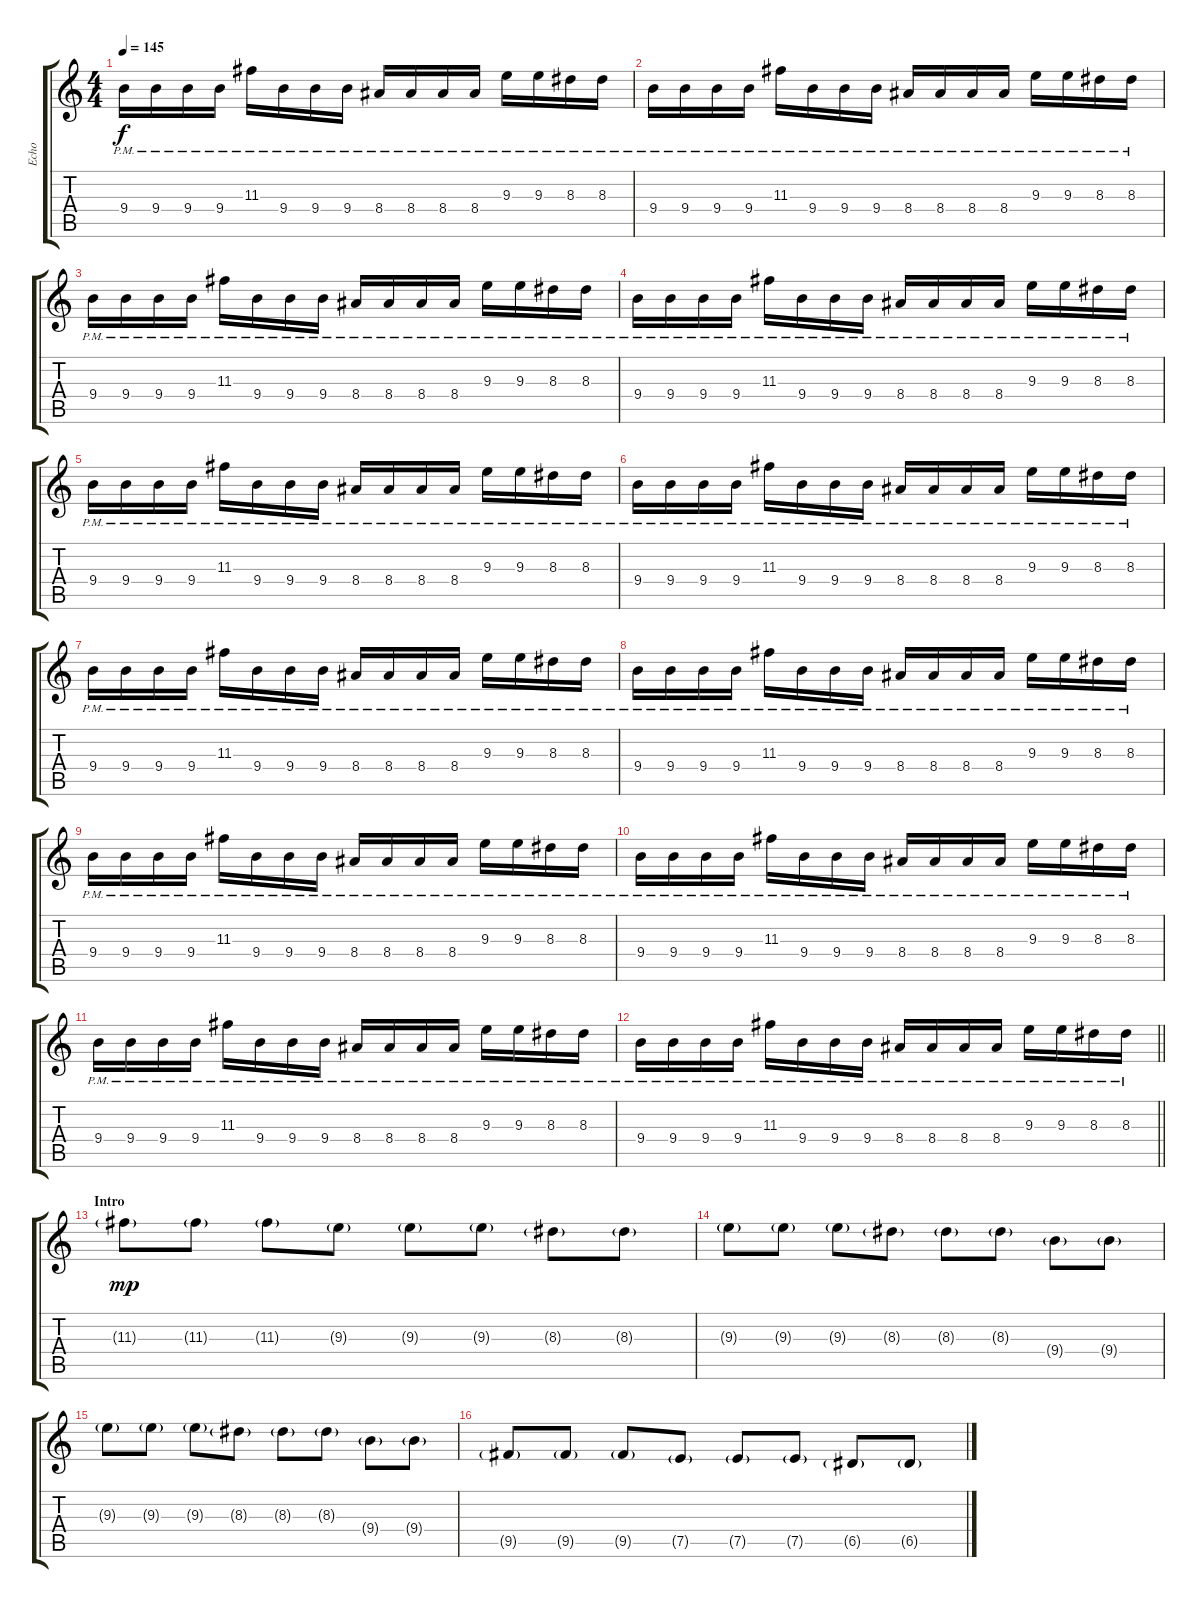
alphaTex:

\track ("Echo" "Echo") {instrument overdrivenguitar}
\staff {score tabs}
\tuning (E4 B3 G3 D3 A2 E2) {hide}
\ts (4 4)
\tempo 145
\clef g2
\ks c
9.4{pm}.16{dy f} 9.4{pm}.16 9.4{pm}.16 9.4{pm}.16 11.3{pm}.16 9.4{pm}.16 9.4{pm}.16 9.4{pm}.16 8.4{pm}.16 8.4{pm}.16 8.4{pm}.16 8.4{pm}.16 9.3{pm}.16 9.3{pm}.16 8.3{pm}.16 8.3{pm}.16 |
9.4{pm}.16 9.4{pm}.16 9.4{pm}.16 9.4{pm}.16 11.3{pm}.16 9.4{pm}.16 9.4{pm}.16 9.4{pm}.16 8.4{pm}.16 8.4{pm}.16 8.4{pm}.16 8.4{pm}.16 9.3{pm}.16 9.3{pm}.16 8.3{pm}.16 8.3{pm}.16 |
9.4{pm}.16 9.4{pm}.16 9.4{pm}.16 9.4{pm}.16 11.3{pm}.16 9.4{pm}.16 9.4{pm}.16 9.4{pm}.16 8.4{pm}.16 8.4{pm}.16 8.4{pm}.16 8.4{pm}.16 9.3{pm}.16 9.3{pm}.16 8.3{pm}.16 8.3{pm}.16 |
9.4{pm}.16 9.4{pm}.16 9.4{pm}.16 9.4{pm}.16 11.3{pm}.16 9.4{pm}.16 9.4{pm}.16 9.4{pm}.16 8.4{pm}.16 8.4{pm}.16 8.4{pm}.16 8.4{pm}.16 9.3{pm}.16 9.3{pm}.16 8.3{pm}.16 8.3{pm}.16 |
9.4{pm}.16 9.4{pm}.16 9.4{pm}.16 9.4{pm}.16 11.3{pm}.16 9.4{pm}.16 9.4{pm}.16 9.4{pm}.16 8.4{pm}.16 8.4{pm}.16 8.4{pm}.16 8.4{pm}.16 9.3{pm}.16 9.3{pm}.16 8.3{pm}.16 8.3{pm}.16 |
9.4{pm}.16 9.4{pm}.16 9.4{pm}.16 9.4{pm}.16 11.3{pm}.16 9.4{pm}.16 9.4{pm}.16 9.4{pm}.16 8.4{pm}.16 8.4{pm}.16 8.4{pm}.16 8.4{pm}.16 9.3{pm}.16 9.3{pm}.16 8.3{pm}.16 8.3{pm}.16 |
9.4{pm}.16 9.4{pm}.16 9.4{pm}.16 9.4{pm}.16 11.3{pm}.16 9.4{pm}.16 9.4{pm}.16 9.4{pm}.16 8.4{pm}.16 8.4{pm}.16 8.4{pm}.16 8.4{pm}.16 9.3{pm}.16 9.3{pm}.16 8.3{pm}.16 8.3{pm}.16 |
9.4{pm}.16 9.4{pm}.16 9.4{pm}.16 9.4{pm}.16 11.3{pm}.16 9.4{pm}.16 9.4{pm}.16 9.4{pm}.16 8.4{pm}.16 8.4{pm}.16 8.4{pm}.16 8.4{pm}.16 9.3{pm}.16 9.3{pm}.16 8.3{pm}.16 8.3{pm}.16 |
9.4{pm}.16 9.4{pm}.16 9.4{pm}.16 9.4{pm}.16 11.3{pm}.16 9.4{pm}.16 9.4{pm}.16 9.4{pm}.16 8.4{pm}.16 8.4{pm}.16 8.4{pm}.16 8.4{pm}.16 9.3{pm}.16 9.3{pm}.16 8.3{pm}.16 8.3{pm}.16 |
9.4{pm}.16 9.4{pm}.16 9.4{pm}.16 9.4{pm}.16 11.3{pm}.16 9.4{pm}.16 9.4{pm}.16 9.4{pm}.16 8.4{pm}.16 8.4{pm}.16 8.4{pm}.16 8.4{pm}.16 9.3{pm}.16 9.3{pm}.16 8.3{pm}.16 8.3{pm}.16 |
9.4{pm}.16 9.4{pm}.16 9.4{pm}.16 9.4{pm}.16 11.3{pm}.16 9.4{pm}.16 9.4{pm}.16 9.4{pm}.16 8.4{pm}.16 8.4{pm}.16 8.4{pm}.16 8.4{pm}.16 9.3{pm}.16 9.3{pm}.16 8.3{pm}.16 8.3{pm}.16 |
\barLineRight lightlight
9.4{pm}.16 9.4{pm}.16 9.4{pm}.16 9.4{pm}.16 11.3{pm}.16 9.4{pm}.16 9.4{pm}.16 9.4{pm}.16 8.4{pm}.16 8.4{pm}.16 8.4{pm}.16 8.4{pm}.16 9.3{pm}.16 9.3{pm}.16 8.3{pm}.16 8.3{pm}.16 |
\section ("" "Intro")
11.3{g}.8{dy mp volume 9} 11.3{g}.8 11.3{g}.8 9.3{g}.8 9.3{g}.8 9.3{g}.8 8.3{g}.8 8.3{g}.8 |
9.3{g}.8 9.3{g}.8 9.3{g}.8 8.3{g}.8 8.3{g}.8 8.3{g}.8 9.4{g}.8 9.4{g}.8 |
9.3{g}.8 9.3{g}.8 9.3{g}.8 8.3{g}.8 8.3{g}.8 8.3{g}.8 9.4{g}.8 9.4{g}.8 |
9.5{g}.8 9.5{g}.8 9.5{g}.8 7.5{g}.8 7.5{g}.8 7.5{g}.8 6.5{g}.8 6.5{g}.8
